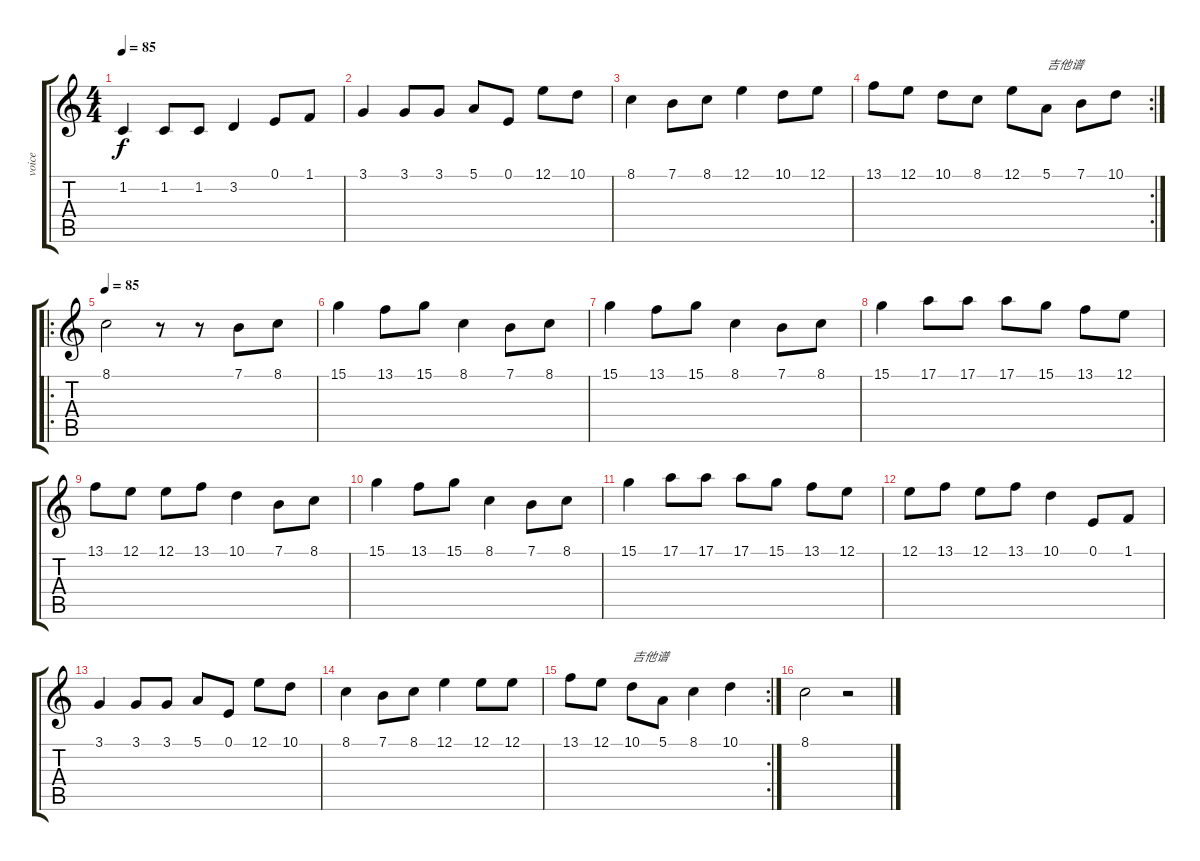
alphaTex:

\track ("voice" "voice") {instrument fx5brightness}
\staff {score tabs}
\tuning (E4 B3 G3 D3 A2 E2) {hide}
\ts (4 4)
\tempo 85
\clef g2
\ks c
1.2.4{dy f} 1.2.8 1.2.8 3.2.4 0.1.8 1.1.8 |
3.1.4 3.1.8 3.1.8 5.1.8 0.1.8 12.1.8 10.1.8 |
8.1.4 7.1.8 8.1.8 12.1.4 10.1.8 12.1.8 |
\rc 2
13.1.8 12.1.8 10.1.8 8.1.8 12.1.8 5.1.8{txt "吉他谱"} 7.1.8 10.1.8 |
\ro
\tempo 85
8.1.2 r.8 r.8 7.1.8 8.1.8 |
15.1.4 13.1.8 15.1.8 8.1.4 7.1.8 8.1.8 |
15.1.4 13.1.8 15.1.8 8.1.4 7.1.8 8.1.8 |
15.1.4 17.1.8 17.1.8 17.1.8 15.1.8 13.1.8 12.1.8 |
13.1.8 12.1.8 12.1.8 13.1.8 10.1.4 7.1.8 8.1.8 |
15.1.4 13.1.8 15.1.8 8.1.4 7.1.8 8.1.8 |
15.1.4 17.1.8 17.1.8 17.1.8 15.1.8 13.1.8 12.1.8 |
12.1.8 13.1.8 12.1.8 13.1.8 10.1.4 0.1.8 1.1.8 |
3.1.4 3.1.8 3.1.8 5.1.8 0.1.8 12.1.8 10.1.8 |
8.1.4 7.1.8 8.1.8 12.1.4 12.1.8 12.1.8 |
\rc 2
13.1.8 12.1.8 10.1.8{txt "吉他谱"} 5.1.8 8.1.4 10.1.4 |
8.1.2 r.2
